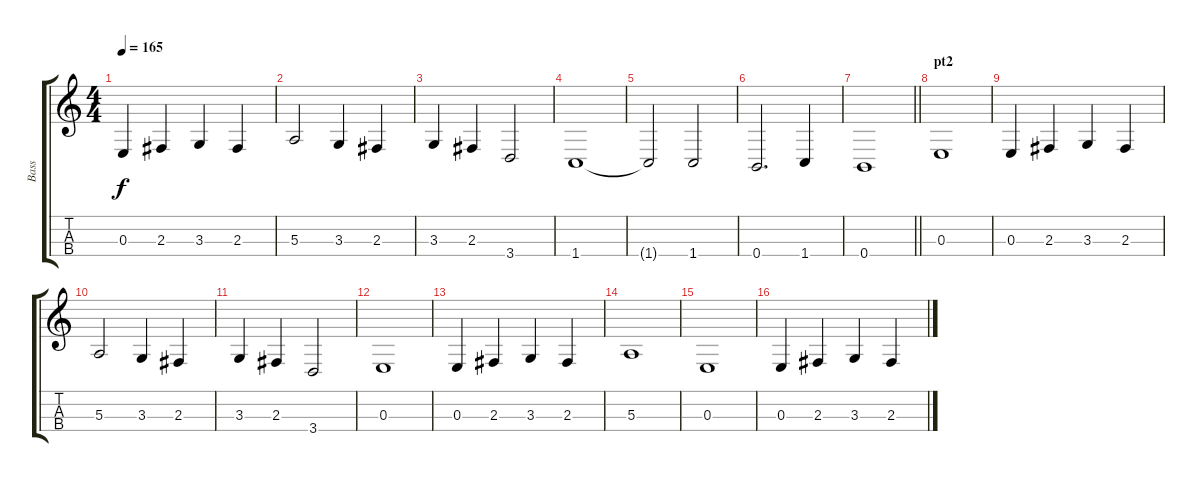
\track ("Bass" "Bass") {instrument electricbassfinger}
\staff {score tabs}
\tuning (D3 A2 E2 B1) {hide}
\ts (4 4)
\tempo 165
\clef g2
\ks c
0.3.4{dy f} 2.3.4 3.3.4 2.3.4 |
5.3.2 3.3.4 2.3.4 |
3.3.4 2.3.4 3.4.2 |
1.4.1 |
1.4{t}.2 1.4.2 |
0.4.2{d} 1.4.4 |
\barLineRight lightlight
0.4.1 |
\section ("" "pt2")
0.3.1 |
0.3.4 2.3.4 3.3.4 2.3.4 |
5.3.2 3.3.4 2.3.4 |
3.3.4 2.3.4 3.4.2 |
0.3.1 |
0.3.4 2.3.4 3.3.4 2.3.4 |
5.3.1 |
0.3.1 |
0.3.4 2.3.4 3.3.4 2.3.4
